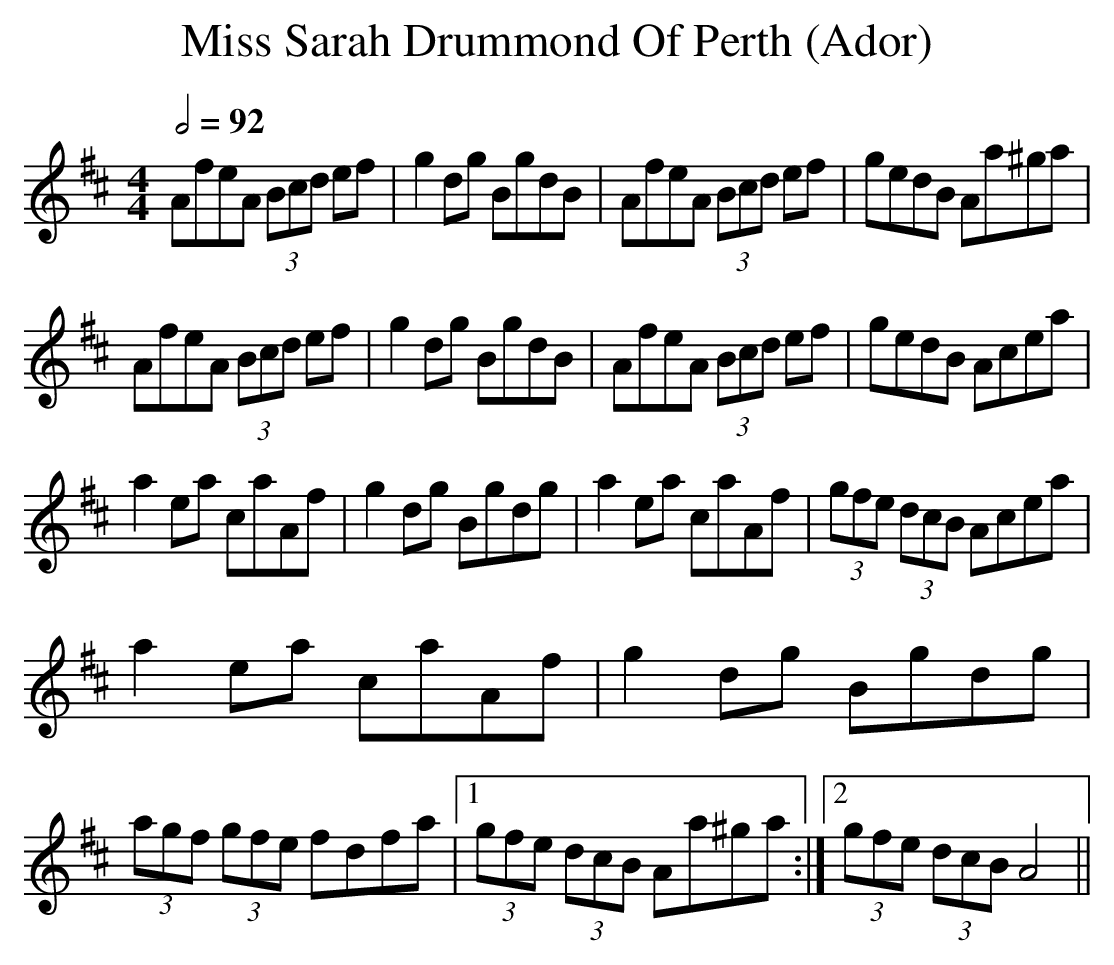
X:1
T:Miss Sarah Drummond Of Perth (Ador) %1
Q:1/2=92
M:4/4
L:1/8
K:Amix
AfeA (3Bcd ef|g2dg BgdB|AfeA (3Bcd ef|gedB Aa^ga|
AfeA (3Bcd ef|g2dg BgdB|AfeA (3Bcd ef|gedB Acea|
a2ea caAf|g2dg Bgdg|a2ea caAf|(3gfe (3dcB Acea|
a2ea caAf|g2dg Bgdg|(3agf (3gfe fdfa|1(3gfe (3dcB Aa^ga:|2(3gfe (3dcB A4||
